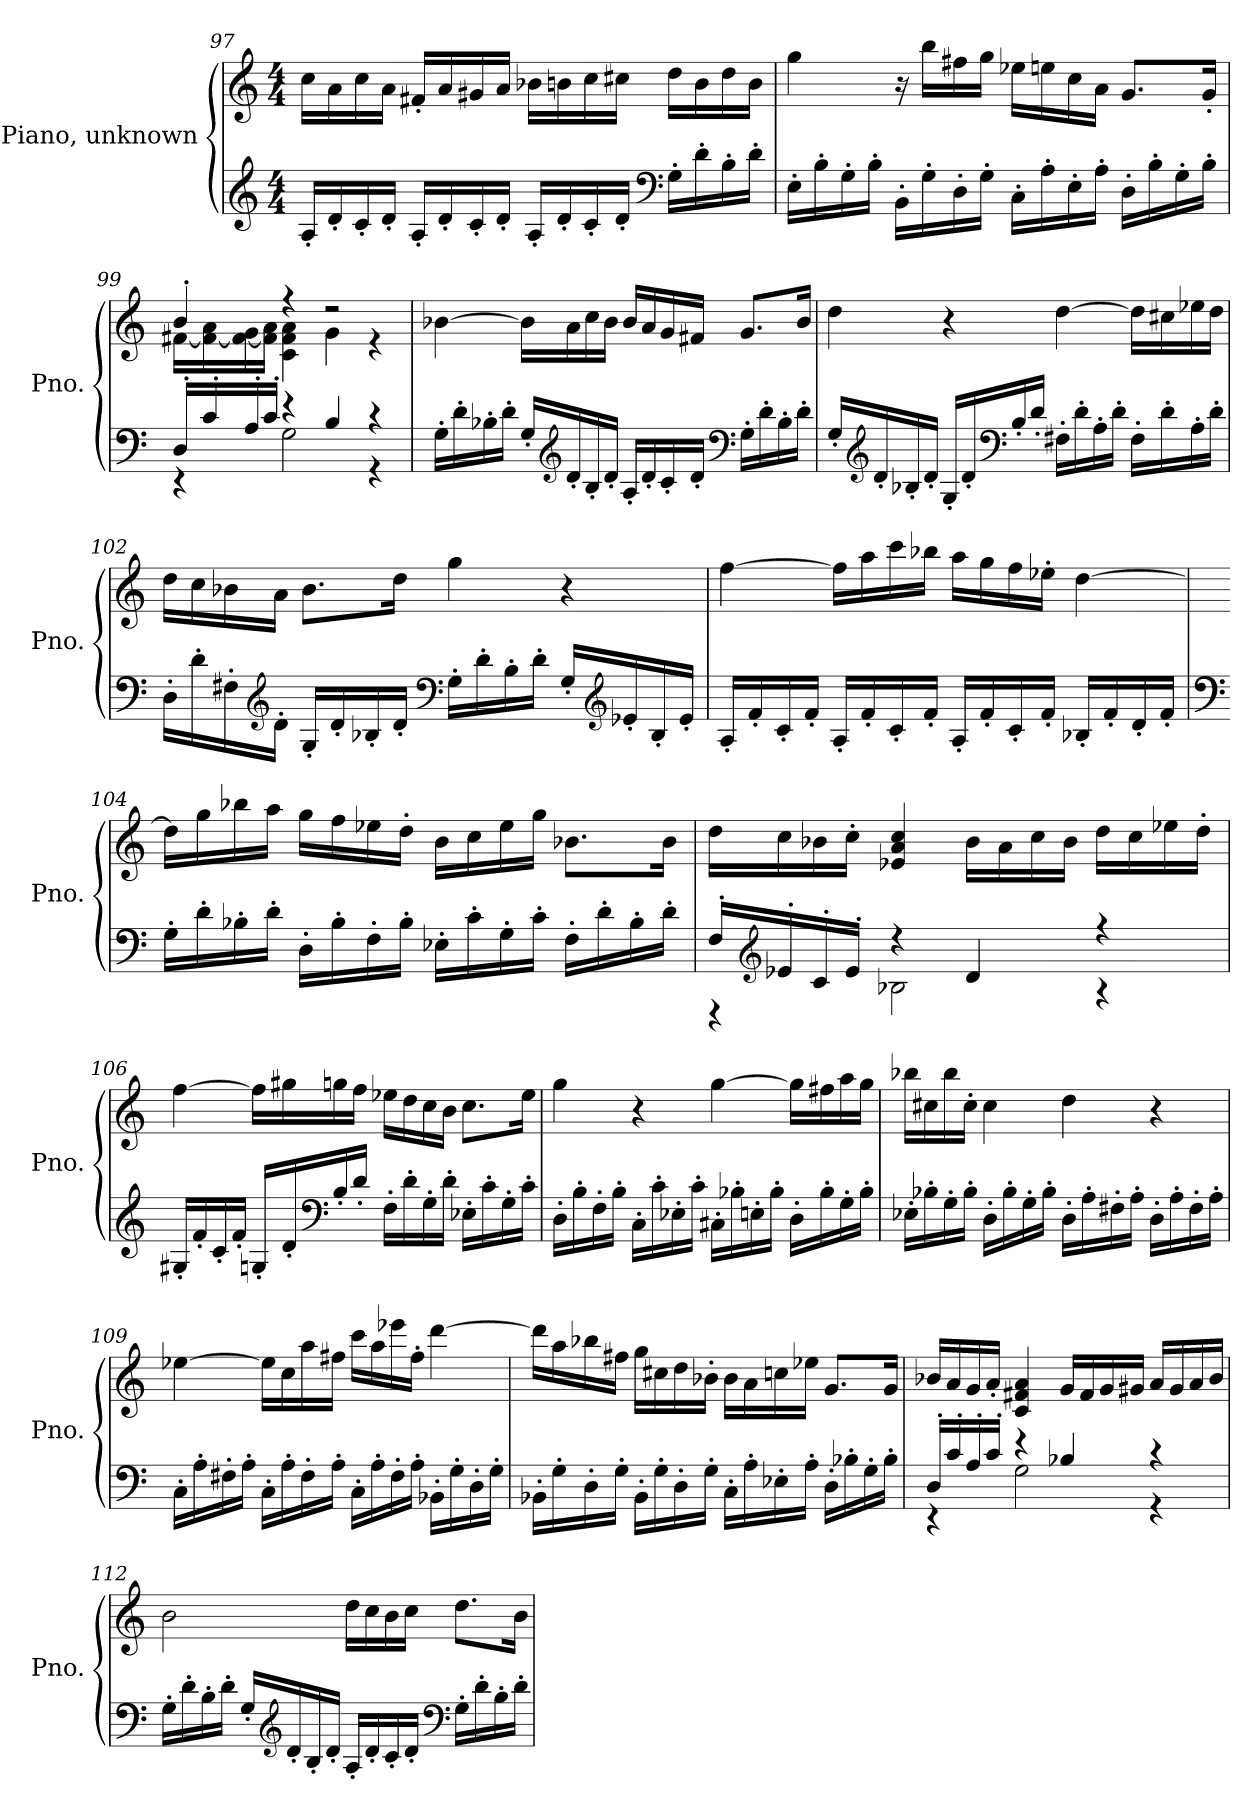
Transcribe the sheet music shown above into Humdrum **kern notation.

**kern	**kern
*part1	*part1
*staff2	*staff1
*I"Piano, unknown	*
*I'Pno.	*
!!LO:LB:g=z
*clefG2	*clefG2
*k[]	*k[]
*M4/4	*M4/4
=97	=97
16A'/LL	16cc\LL
16d'/	16a\
16c'/	16cc\
16d'/JJ	16a\JJ
16A'/LL	16f#X'/LL
16d'/	16a/
16c'/	16g#X/
16d'/JJ	16a/JJ
16A'/LL	16b-X\LL
16d'/	16bn\
16c'/	16cc\
16d'/JJ	16cc#X\JJ
*clefF4	*
16G'\LL	16dd\LL
16d'\	16b\
16B'\	16dd\
16d'\JJ	16b\JJ
=98	=98
16E'\LL	4gg\
16B'\	.
16G'\	.
16B'\JJ	.
16BB'\LL	16r
16G'\	16bb\LL
16D'\	16ff#X\
16G'\JJ	16gg\JJ
16C'\LL	16ee-X\LL
16A'\	16een\
16E'\	16cc\
16A'\JJ	16a\JJ
16D'\LL	8.g/L
16B'\	.
16G'\	.
16B'\JJ	16g'/Jk
!!LO:LB:g=z
=99	=99
*^	*^
16D'/LL	4r	4b'/	[16f#X\LL
16c'/	.	.	16f#\_ 16a\
16A'/	.	.	16f#\_ 16g\
16c'/JJ	.	.	16f#\] 16a\JJ
4r	2G\	4r	4c\ 4f#\ 4a\
4B/	.	2r	4g\
4r	4r	.	4r
*v	*v	*	*
*	*v	*v
=100	=100
16G'\LL	[4b-X\
16d'\	.
16B-X'\	.
16d'\JJ	.
16G'/LL	16b-\LL]
*clefG2	*
16d'/	16a\
16B-'/	16cc\
16d'/JJ	16b-\JJ
16A'/LL	16b-/LL
16d'/	16a/
16c'/	16g/
16d'/JJ	16f#X/JJ
*clefF4	*
16G'\LL	8.g/L
16d'\	.
16B-'\	.
16d'\JJ	16b-/Jk
!!LO:LB:g=z
=101	=101
16G'/LL	4dd\
*clefG2	*
16d'/	.
16B-X'/	.
16d'/JJ	.
16G'/LL	4r
16d'/	.
*clefF4	*
16B-'/	.
16d'/JJ	.
16F#X'\LL	[4dd\
16d'\	.
16A'\	.
16d'\JJ	.
16F#'\LL	16dd\LL]
16d'\	16cc#X\
16A'\	16ee-X\
16d'\JJ	16dd\JJ
=102	=102
16D'\LL	16dd\LL
16d'\	16cc\
16F#X'\	16b-X\
*clefG2	*
16d'\JJ	16a\JJ
16G'/LL	8.b-\L
16d'/	.
16B-X'/	.
16d'/JJ	16dd\Jk
*clefF4	*
16G'\LL	4gg\
16d'\	.
16B-'\	.
16d'\JJ	.
16G'/LL	4r
*clefG2	*
16e-X'/	.
16B-'/	.
16e-'/JJ	.
!!LO:LB:g=z
=103	=103
16A'/LL	[4ff\
16f'/	.
16c'/	.
16f'/JJ	.
16A'/LL	16ff\LL]
16f'/	16aa\
16c'/	16ccc\
16f'/JJ	16bb-X\JJ
16A'/LL	16aa\LL
16f'/	16gg\
16c'/	16ff\
16f'/JJ	16ee-X'\JJ
16B-X'/LL	[4dd\
16f'/	.
16d'/	.
16f'/JJ	.
=104	=104
*clefF4	*
16G'\LL	16dd\LL]
16d'\	16gg\
16B-X'\	16bb-X\
16d'\JJ	16aa\JJ
16D'\LL	16gg\LL
16B-'\	16ff\
16F'\	16ee-X\
16B-'\JJ	16dd'\JJ
16E-X'\LL	16b\LL
16c'\	16cc\
16G'\	16ee-\
16c'\JJ	16gg\JJ
16F'\LL	8.b-X\L
16d'\	.
16B-'\	.
16d'\JJ	16b-\Jk
!!LO:LB:g=z
=105	=105
*^	*
16F'/LL	4r	16dd\LL
*clefG2	*	*
16e-X'/	.	16cc\
16c'/	.	16b-X\
16e-'/JJ	.	16cc'\JJ
4r	2B-X\	4e-X/ 4a/ 4cc/
4d/	.	16b-\LL
.	.	16a\
.	.	16cc\
.	.	16b-\JJ
4r	4r	16dd\LL
.	.	16cc\
.	.	16ee-X\
.	.	16dd'\JJ
*v	*v	*
=106	=106
16G#X'/LL	[4ff\
16f'/	.
16c'/	.
16f'/JJ	.
16Gn'/LL	16ff\LL]
16d'/	16gg#X\
*clefF4	*
16B'/	16ggn\
16d'/JJ	16ff\JJ
16F'\LL	16ee-X\LL
16d'\	16dd\
16G'\	16cc\
16d'\JJ	16b\JJ
16E-X'\LL	8.cc\L
16c'\	.
16G'\	.
16c'\JJ	16ee-\Jk
!!LO:PB:g=z
=107	=107
16D'\LL	4gg\
16B'\	.
16F'\	.
16B'\JJ	.
16C'\LL	4r
16c'\	.
16E-X'\	.
16c'\JJ	.
16C#X'\LL	[4gg\
16B-X'\	.
16En'\	.
16B-'\JJ	.
16D'\LL	16gg\LL]
16B-'\	16ff#X\
16G'\	16aa\
16B-'\JJ	16gg\JJ
=108	=108
16E-X'\LL	16bb-X\LL
16B-X'\	16cc#X\
16G'\	16bb-\
16B-'\JJ	16cc#'\JJ
16D'\LL	4cc#\
16B-'\	.
16G'\	.
16B-'\JJ	.
16D'\LL	4dd\
16A'\	.
16F#X'\	.
16A'\JJ	.
16D'\LL	4r
16A'\	.
16F#'\	.
16A'\JJ	.
!!LO:LB:g=z
=109	=109
16C'\LL	[4ee-X\
16A'\	.
16F#X'\	.
16A'\JJ	.
16C'\LL	16ee-\LL]
16A'\	16cc\
16F#'\	16aa\
16A'\JJ	16ff#X\JJ
16C'\LL	16ccc\LL
16A'\	16aa\
16F#'\	16eee-X\
16A'\JJ	16ff#'\JJ
16BB-X'\LL	[4ddd\
16G'\	.
16D'\	.
16G'\JJ	.
=110	=110
16BB-X'\LL	16ddd\LL]
16G'\	16aa\
16D'\	16bb-X\
16G'\JJ	16ff#X\JJ
16BB-'\LL	16gg\LL
16G'\	16cc#X\
16D'\	16dd\
16G'\JJ	16b-X'\JJ
16C'\LL	16b-\LL
16A'\	16a\
16E-X'\	16ccn\
16A'\JJ	16ee-X\JJ
16D'\LL	8.g/L
16B-X'\	.
16G'\	.
16B-'\JJ	16g/Jk
!!LO:LB:g=z
=111	=111
*^	*
16D'/LL	4r	16b-X/LL
16c'/	.	16a/
16A'/	.	16g/
16c'/JJ	.	16a'/JJ
4r	2G\	4c/ 4f#X/ 4a/
4B-X/	.	16g/LL
.	.	16f#/
.	.	16g/
.	.	16g#X/JJ
4r	4r	16a/LL
.	.	16g#/
.	.	16a/
.	.	16b-/JJ
*v	*v	*
=112	=112
16G'\LL	2b\
16d'\	.
16B'\	.
16d'\JJ	.
16G'/LL	.
*clefG2	*
16d'/	.
16B'/	.
16d'/JJ	.
16A'/LL	16dd\LL
16d'/	16cc\
16c'/	16b\
16d'/JJ	16cc\JJ
*clefF4	*
16G'\LL	8.dd\L
16d'\	.
16B'\	.
16d'\JJ	16b\Jk
=	=
*-	*-
